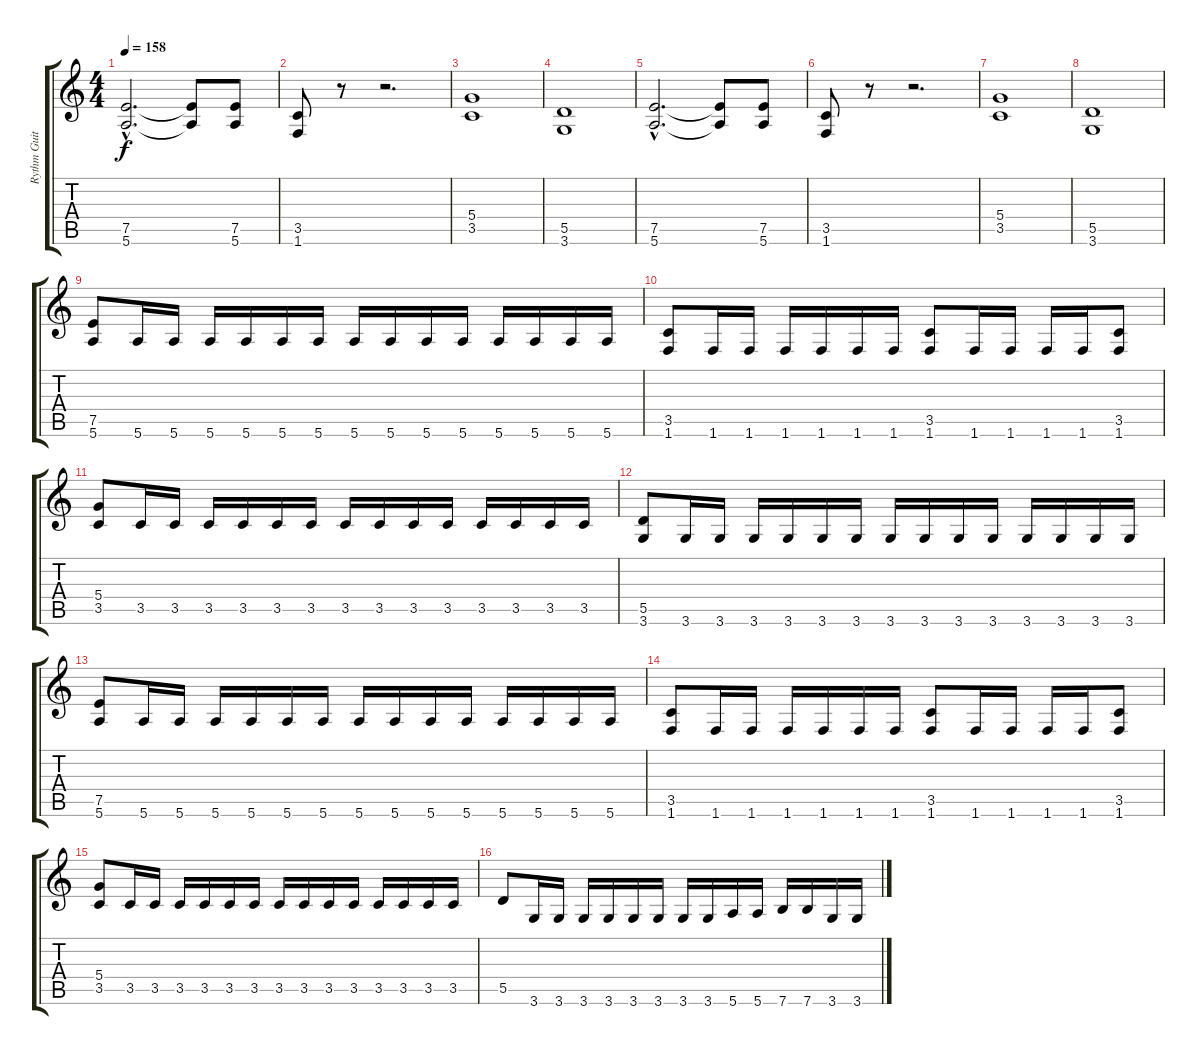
\track ("Rythm Guitar" "Rythm Guit") {instrument distortionguitar}
\staff {score tabs}
\tuning (E4 B3 G3 D3 A2 E2) {hide}
\ts (4 4)
\tempo 158
\clef g2
\ks c
(7.5{hac} 5.6{hac}).2{d dy f instrument distortionguitar} (7.5{t} 5.6{t}).8 (7.5 5.6).8 |
(3.5 1.6).8 r.8 r.2{d} |
(5.4 3.5).1 |
(5.5 3.6).1 |
(7.5{hac} 5.6{hac}).2{d} (7.5{t} 5.6{t}).8 (7.5 5.6).8 |
(3.5 1.6).8 r.8 r.2{d} |
(5.4 3.5).1 |
(5.5 3.6).1 |
(7.5 5.6).8 5.6.16 5.6.16 5.6.16 5.6.16 5.6.16 5.6.16 5.6.16 5.6.16 5.6.16 5.6.16 5.6.16 5.6.16 5.6.16 5.6.16 |
(3.5 1.6).8 1.6.16 1.6.16 1.6.16 1.6.16 1.6.16 1.6.16 (3.5 1.6).8 1.6.16 1.6.16 1.6.16 1.6.16 (3.5 1.6).8 |
(5.4 3.5).8 3.5.16 3.5.16 3.5.16 3.5.16 3.5.16 3.5.16 3.5.16 3.5.16 3.5.16 3.5.16 3.5.16 3.5.16 3.5.16 3.5.16 |
(5.5 3.6).8 3.6.16 3.6.16 3.6.16 3.6.16 3.6.16 3.6.16 3.6.16 3.6.16 3.6.16 3.6.16 3.6.16 3.6.16 3.6.16 3.6.16 |
(7.5 5.6).8 5.6.16 5.6.16 5.6.16 5.6.16 5.6.16 5.6.16 5.6.16 5.6.16 5.6.16 5.6.16 5.6.16 5.6.16 5.6.16 5.6.16 |
(3.5 1.6).8 1.6.16 1.6.16 1.6.16 1.6.16 1.6.16 1.6.16 (3.5 1.6).8 1.6.16 1.6.16 1.6.16 1.6.16 (3.5 1.6).8 |
(5.4 3.5).8 3.5.16 3.5.16 3.5.16 3.5.16 3.5.16 3.5.16 3.5.16 3.5.16 3.5.16 3.5.16 3.5.16 3.5.16 3.5.16 3.5.16 |
5.5.8 3.6.16 3.6.16 3.6.16 3.6.16 3.6.16 3.6.16 3.6.16 3.6.16 5.6.16 5.6.16 7.6.16 7.6.16 3.6.16 3.6.16
